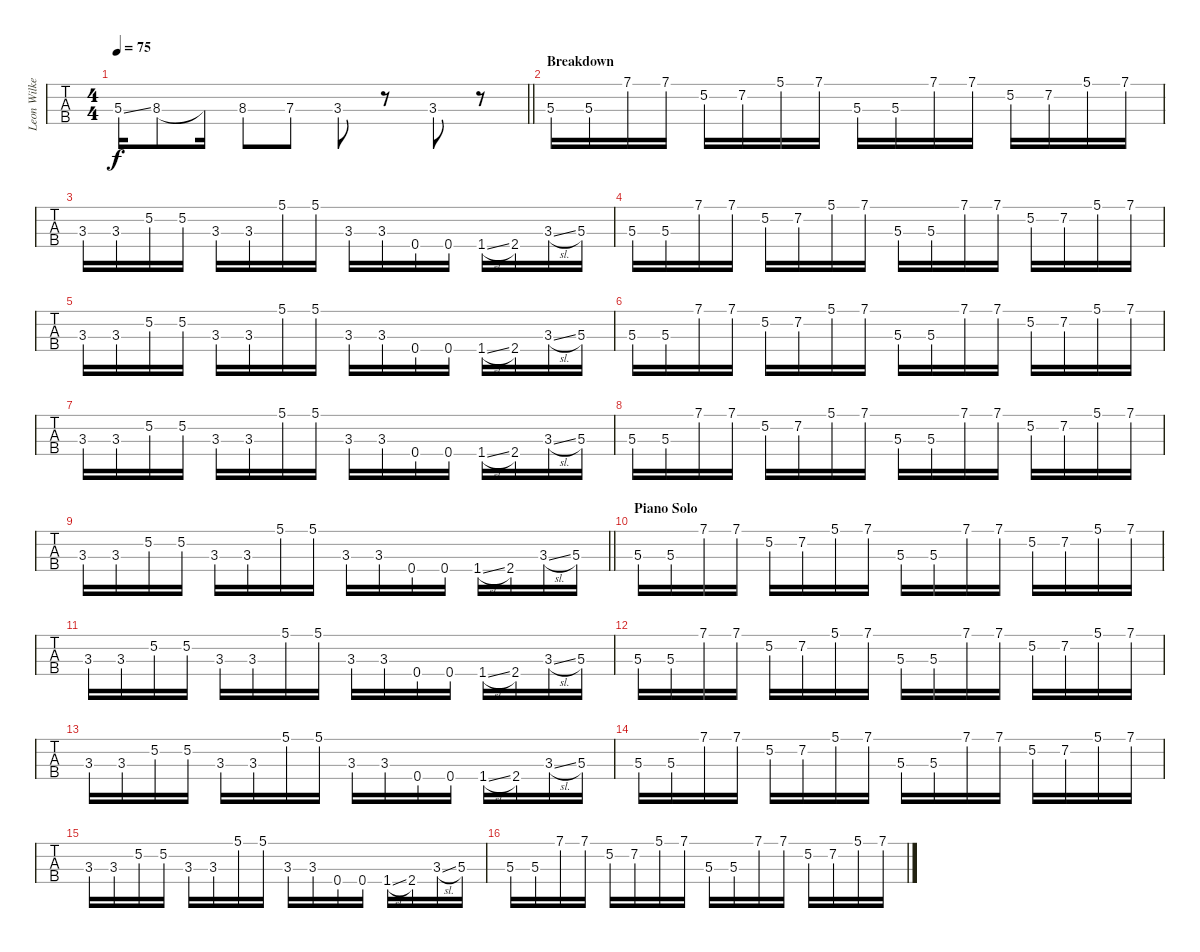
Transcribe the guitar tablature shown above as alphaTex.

\track ("Leon Wilkeson - Bass Guitar" "Leon Wilke") {instrument electricbasspick}
\staff {tabs}
\tuning (G2 D2 A1 D1) {hide}
\ts (4 4)
\tempo 75
\clef f4
\barLineRight lightlight
\ks c
5.3{ss}.16{dy f} 8.3.8 8.3{t}.16 8.3.8 7.3.8 3.3.8 r.8 3.3.8 r.8 |
\section ("" "Breakdown")
5.3.16 5.3.16 7.1.16 7.1.16 5.2.16 7.2.16 5.1.16 7.1.16 5.3.16 5.3.16 7.1.16 7.1.16 5.2.16 7.2.16 5.1.16 7.1.16 |
3.3.16 3.3.16 5.2.16 5.2.16 3.3.16 3.3.16 5.1.16 5.1.16 3.3.16 3.3.16 0.4.16 0.4.16 1.4{sl}.16 2.4.16 3.3{sl}.16 5.3.16 |
5.3.16 5.3.16 7.1.16 7.1.16 5.2.16 7.2.16 5.1.16 7.1.16 5.3.16 5.3.16 7.1.16 7.1.16 5.2.16 7.2.16 5.1.16 7.1.16 |
3.3.16 3.3.16 5.2.16 5.2.16 3.3.16 3.3.16 5.1.16 5.1.16 3.3.16 3.3.16 0.4.16 0.4.16 1.4{sl}.16 2.4.16 3.3{sl}.16 5.3.16 |
5.3.16 5.3.16 7.1.16 7.1.16 5.2.16 7.2.16 5.1.16 7.1.16 5.3.16 5.3.16 7.1.16 7.1.16 5.2.16 7.2.16 5.1.16 7.1.16 |
3.3.16 3.3.16 5.2.16 5.2.16 3.3.16 3.3.16 5.1.16 5.1.16 3.3.16 3.3.16 0.4.16 0.4.16 1.4{sl}.16 2.4.16 3.3{sl}.16 5.3.16 |
5.3.16 5.3.16 7.1.16 7.1.16 5.2.16 7.2.16 5.1.16 7.1.16 5.3.16 5.3.16 7.1.16 7.1.16 5.2.16 7.2.16 5.1.16 7.1.16 |
\barLineRight lightlight
3.3.16 3.3.16 5.2.16 5.2.16 3.3.16 3.3.16 5.1.16 5.1.16 3.3.16 3.3.16 0.4.16 0.4.16 1.4{sl}.16 2.4.16 3.3{sl}.16 5.3.16 |
\section ("" "Piano Solo")
5.3.16 5.3.16 7.1.16 7.1.16 5.2.16 7.2.16 5.1.16 7.1.16 5.3.16 5.3.16 7.1.16 7.1.16 5.2.16 7.2.16 5.1.16 7.1.16 |
3.3.16 3.3.16 5.2.16 5.2.16 3.3.16 3.3.16 5.1.16 5.1.16 3.3.16 3.3.16 0.4.16 0.4.16 1.4{sl}.16 2.4.16 3.3{sl}.16 5.3.16 |
5.3.16 5.3.16 7.1.16 7.1.16 5.2.16 7.2.16 5.1.16 7.1.16 5.3.16 5.3.16 7.1.16 7.1.16 5.2.16 7.2.16 5.1.16 7.1.16 |
3.3.16 3.3.16 5.2.16 5.2.16 3.3.16 3.3.16 5.1.16 5.1.16 3.3.16 3.3.16 0.4.16 0.4.16 1.4{sl}.16 2.4.16 3.3{sl}.16 5.3.16 |
5.3.16 5.3.16 7.1.16 7.1.16 5.2.16 7.2.16 5.1.16 7.1.16 5.3.16 5.3.16 7.1.16 7.1.16 5.2.16 7.2.16 5.1.16 7.1.16 |
3.3.16 3.3.16 5.2.16 5.2.16 3.3.16 3.3.16 5.1.16 5.1.16 3.3.16 3.3.16 0.4.16 0.4.16 1.4{sl}.16 2.4.16 3.3{sl}.16 5.3.16 |
5.3.16 5.3.16 7.1.16 7.1.16 5.2.16 7.2.16 5.1.16 7.1.16 5.3.16 5.3.16 7.1.16 7.1.16 5.2.16 7.2.16 5.1.16 7.1.16
